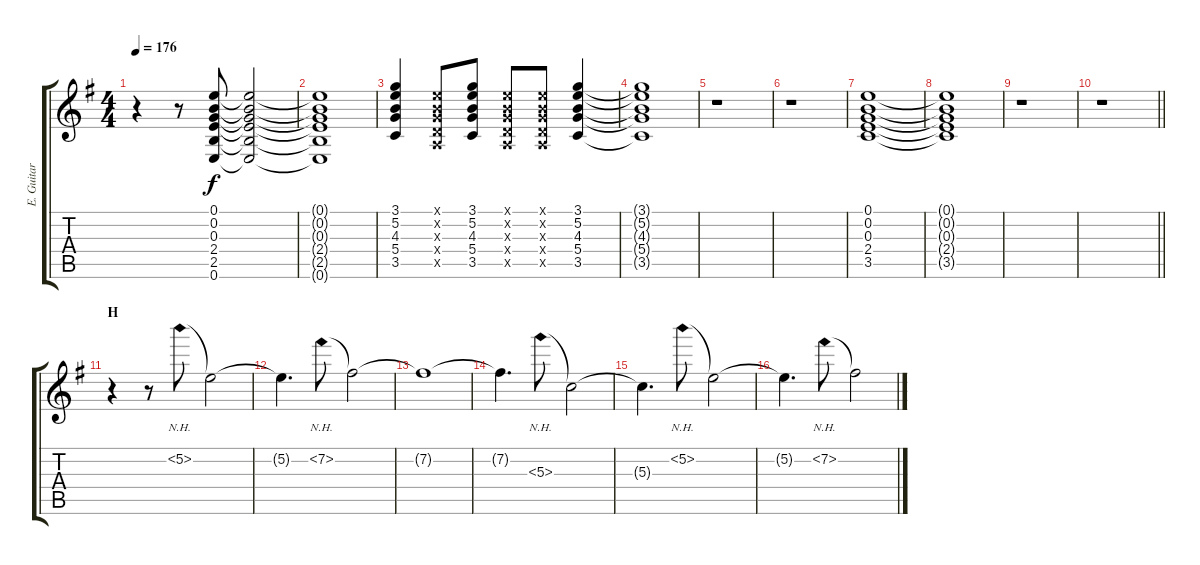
\track ("E. Guitar I" "E. Guitar ") {instrument overdrivenguitar}
\staff {score tabs}
\tuning (E4 B3 G3 D3 A2 E2) {hide}
\ts (4 4)
\tempo 176
\clef g2
\ks g
r.4{dy f} r.8 (0.1 0.2 0.3 2.4 2.5 0.6).8 (0.1{t} 0.2{t} 0.3{t} 2.4{t} 2.5{t} 0.6{t}).2 |
(0.1{t} 0.2{t} 0.3{t} 2.4{t} 2.5{t} 0.6{t}).1 |
(3.1 5.2 4.3 5.4 3.5).4 (0.1{x} 0.2{x} 0.3{x} 0.4{x} 0.5{x}).8 (3.1 5.2 4.3 5.4 3.5).8 (0.1{x} 0.2{x} 0.3{x} 0.4{x} 0.5{x}).8 (0.1{x} 0.2{x} 0.3{x} 0.4{x} 0.5{x}).8 (3.1 5.2 4.3 5.4 3.5).4 |
(3.1{t} 5.2{t} 4.3{t} 5.4{t} 3.5{t}).1 |
r.1 |
r.1 |
(0.1 0.2 0.3 2.4 3.5).1 |
(0.1{t} 0.2{t} 0.3{t} 2.4{t} 3.5{t}).1 |
r.1 |
\barLineRight lightlight
r.1 |
\section ("" "H")
r.4 r.8 5.2{nh}.8 5.2{t}.2 |
5.2{t}.4{d} 7.2{nh}.8 7.2{t}.2 |
7.2{t}.1 |
7.2{t}.4{d} 5.3{nh}.8 5.3{t}.2 |
5.3{t}.4{d} 5.2{nh}.8 5.2{t}.2 |
5.2{t}.4{d} 7.2{nh}.8 7.2{t}.2
